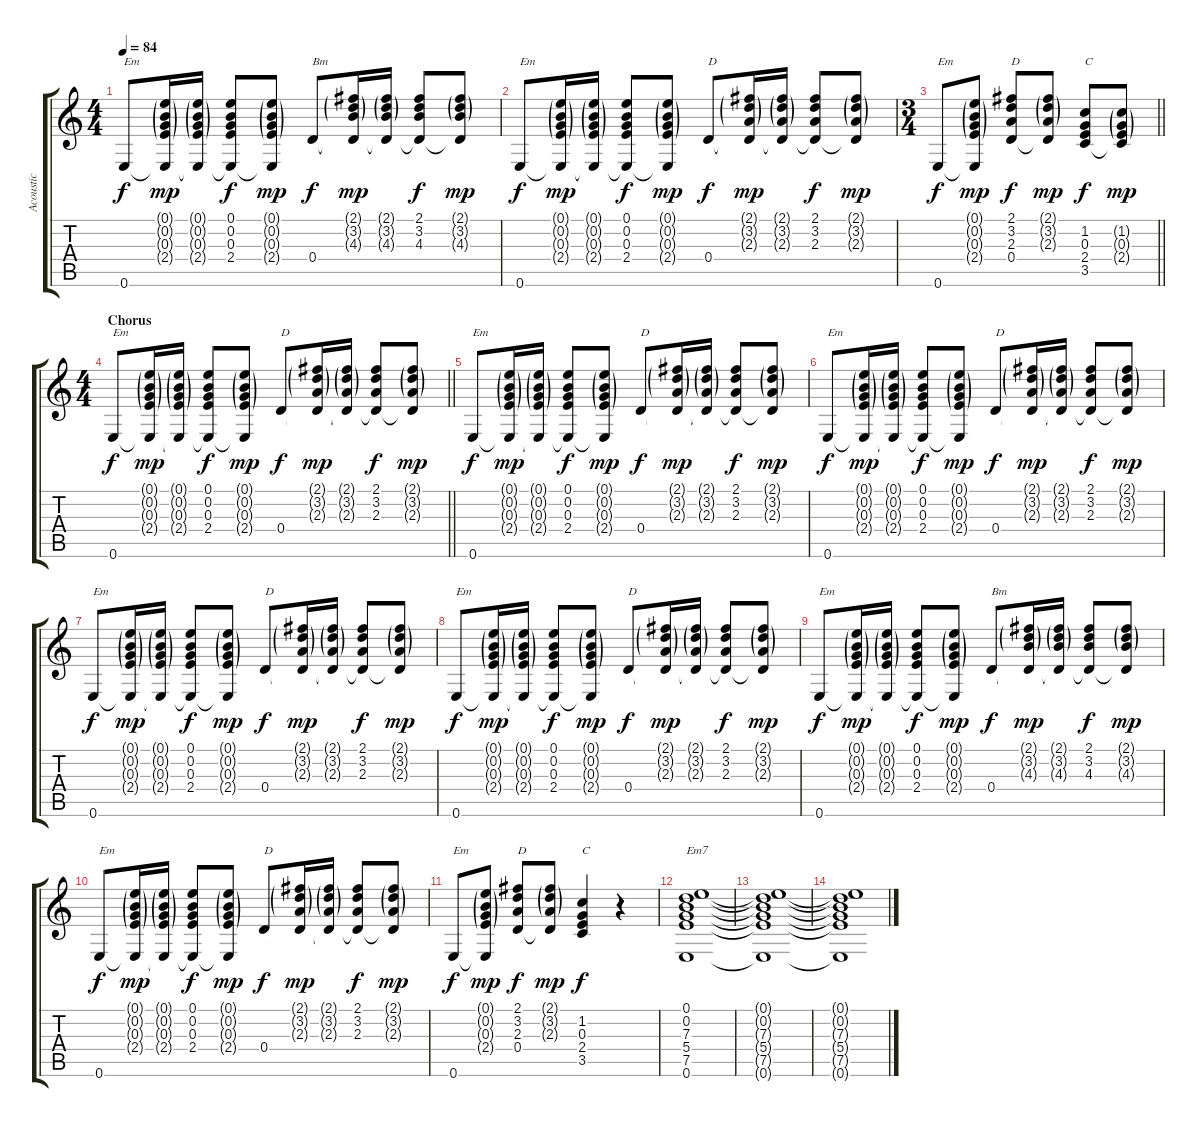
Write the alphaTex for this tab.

\track ("Acoustic" "Acoustic") {instrument acousticguitarsteel}
\staff {score tabs}
\tuning (E4 B3 G3 D3 A2 E2) {hide}
\ts (4 4)
\tempo 84
\clef g2
\ks c
0.6.8{txt "Em" dy f} (0.1{g} 0.2{g} 0.3{g} 2.4{g} 0.6{t}).16{dy mp} (0.1{g} 0.2{g} 0.3{g} 2.4{g} 0.6{t}).16 (0.1 0.2 0.3 2.4 0.6{t}).8{dy f} (0.1{g} 0.2{g} 0.3{g} 2.4{g} 0.6{t}).8{dy mp} 0.4.8{txt "Bm" dy f} (2.1{g} 3.2{g} 4.3{g} 0.4{t}).16{dy mp} (2.1{g} 3.2{g} 4.3{g} 0.4{t}).16 (2.1 3.2 4.3 0.4{t}).8{dy f} (2.1{g} 3.2{g} 4.3{g} 0.4{t}).8{dy mp} |
0.6.8{txt "Em" dy f} (0.1{g} 0.2{g} 0.3{g} 2.4{g} 0.6{t}).16{dy mp} (0.1{g} 0.2{g} 0.3{g} 2.4{g} 0.6{t}).16 (0.1 0.2 0.3 2.4 0.6{t}).8{dy f} (0.1{g} 0.2{g} 0.3{g} 2.4{g} 0.6{t}).8{dy mp} 0.4.8{txt "D" dy f} (2.1{g} 3.2{g} 2.3{g} 0.4{t}).16{dy mp} (2.1{g} 3.2{g} 2.3{g} 0.4{t}).16 (2.1 3.2 2.3 0.4{t}).8{dy f} (2.1{g} 3.2{g} 2.3{g} 0.4{t}).8{dy mp} |
\ts (3 4)
\barLineRight lightlight
0.6.8{txt "Em" dy f} (0.1{g} 0.2{g} 0.3{g} 2.4{g} 0.6{t}).8{dy mp} (2.1 3.2 2.3 0.4).8{txt "D" dy f} (2.1{g} 3.2{g} 2.3{g} 0.4{t}).8{dy mp} (1.2 0.3 2.4 3.5).8{txt "C" dy f} (1.2{g} 0.3{g} 2.4{g} 3.5{t}).8{dy mp} |
\ts (4 4)
\section ("" "Chorus")
\barLineRight lightlight
0.6.8{txt "Em" dy f} (0.1{g} 0.2{g} 0.3{g} 2.4{g} 0.6{t}).16{dy mp} (0.1{g} 0.2{g} 0.3{g} 2.4{g} 0.6{t}).16 (0.1 0.2 0.3 2.4 0.6{t}).8{dy f} (0.1{g} 0.2{g} 0.3{g} 2.4{g} 0.6{t}).8{dy mp} 0.4.8{txt "D" dy f} (2.1{g} 3.2{g} 2.3{g} 0.4{t}).16{dy mp} (2.1{g} 3.2{g} 2.3{g} 0.4{t}).16 (2.1 3.2 2.3 0.4{t}).8{dy f} (2.1{g} 3.2{g} 2.3{g} 0.4{t}).8{dy mp} |
0.6.8{txt "Em" dy f} (0.1{g} 0.2{g} 0.3{g} 2.4{g} 0.6{t}).16{dy mp} (0.1{g} 0.2{g} 0.3{g} 2.4{g} 0.6{t}).16 (0.1 0.2 0.3 2.4 0.6{t}).8{dy f} (0.1{g} 0.2{g} 0.3{g} 2.4{g} 0.6{t}).8{dy mp} 0.4.8{txt "D" dy f} (2.1{g} 3.2{g} 2.3{g} 0.4{t}).16{dy mp} (2.1{g} 3.2{g} 2.3{g} 0.4{t}).16 (2.1 3.2 2.3 0.4{t}).8{dy f} (2.1{g} 3.2{g} 2.3{g} 0.4{t}).8{dy mp} |
0.6.8{txt "Em" dy f} (0.1{g} 0.2{g} 0.3{g} 2.4{g} 0.6{t}).16{dy mp} (0.1{g} 0.2{g} 0.3{g} 2.4{g} 0.6{t}).16 (0.1 0.2 0.3 2.4 0.6{t}).8{dy f} (0.1{g} 0.2{g} 0.3{g} 2.4{g} 0.6{t}).8{dy mp} 0.4.8{txt "D" dy f} (2.1{g} 3.2{g} 2.3{g} 0.4{t}).16{dy mp} (2.1{g} 3.2{g} 2.3{g} 0.4{t}).16 (2.1 3.2 2.3 0.4{t}).8{dy f} (2.1{g} 3.2{g} 2.3{g} 0.4{t}).8{dy mp} |
0.6.8{txt "Em" dy f} (0.1{g} 0.2{g} 0.3{g} 2.4{g} 0.6{t}).16{dy mp} (0.1{g} 0.2{g} 0.3{g} 2.4{g} 0.6{t}).16 (0.1 0.2 0.3 2.4 0.6{t}).8{dy f} (0.1{g} 0.2{g} 0.3{g} 2.4{g} 0.6{t}).8{dy mp} 0.4.8{txt "D" dy f} (2.1{g} 3.2{g} 2.3{g} 0.4{t}).16{dy mp} (2.1{g} 3.2{g} 2.3{g} 0.4{t}).16 (2.1 3.2 2.3 0.4{t}).8{dy f} (2.1{g} 3.2{g} 2.3{g} 0.4{t}).8{dy mp} |
0.6.8{txt "Em" dy f} (0.1{g} 0.2{g} 0.3{g} 2.4{g} 0.6{t}).16{dy mp} (0.1{g} 0.2{g} 0.3{g} 2.4{g} 0.6{t}).16 (0.1 0.2 0.3 2.4 0.6{t}).8{dy f} (0.1{g} 0.2{g} 0.3{g} 2.4{g} 0.6{t}).8{dy mp} 0.4.8{txt "D" dy f} (2.1{g} 3.2{g} 2.3{g} 0.4{t}).16{dy mp} (2.1{g} 3.2{g} 2.3{g} 0.4{t}).16 (2.1 3.2 2.3 0.4{t}).8{dy f} (2.1{g} 3.2{g} 2.3{g} 0.4{t}).8{dy mp} |
0.6.8{txt "Em" dy f} (0.1{g} 0.2{g} 0.3{g} 2.4{g} 0.6{t}).16{dy mp} (0.1{g} 0.2{g} 0.3{g} 2.4{g} 0.6{t}).16 (0.1 0.2 0.3 2.4 0.6{t}).8{dy f} (0.1{g} 0.2{g} 0.3{g} 2.4{g} 0.6{t}).8{dy mp} 0.4.8{txt "Bm" dy f} (2.1{g} 3.2{g} 4.3{g} 0.4{t}).16{dy mp} (2.1{g} 3.2{g} 4.3{g} 0.4{t}).16 (2.1 3.2 4.3 0.4{t}).8{dy f} (2.1{g} 3.2{g} 4.3{g} 0.4{t}).8{dy mp} |
0.6.8{txt "Em" dy f} (0.1{g} 0.2{g} 0.3{g} 2.4{g} 0.6{t}).16{dy mp} (0.1{g} 0.2{g} 0.3{g} 2.4{g} 0.6{t}).16 (0.1 0.2 0.3 2.4 0.6{t}).8{dy f} (0.1{g} 0.2{g} 0.3{g} 2.4{g} 0.6{t}).8{dy mp} 0.4.8{txt "D" dy f} (2.1{g} 3.2{g} 2.3{g} 0.4{t}).16{dy mp} (2.1{g} 3.2{g} 2.3{g} 0.4{t}).16 (2.1 3.2 2.3 0.4{t}).8{dy f} (2.1{g} 3.2{g} 2.3{g} 0.4{t}).8{dy mp} |
0.6.8{txt "Em" dy f} (0.1{g} 0.2{g} 0.3{g} 2.4{g} 0.6{t}).8{dy mp} (2.1 3.2 2.3 0.4).8{txt "D" dy f} (2.1{g} 3.2{g} 2.3{g} 0.4{t}).8{dy mp} (1.2 0.3 2.4 3.5).4{txt "C" dy f} r.4 |
(0.1 0.2 7.3 5.4 7.5 0.6).1{txt "Em7"} |
(0.1{t} 0.2{t} 7.3{t} 5.4{t} 7.5{t} 0.6{t}).1 |
(0.1{t} 0.2{t} 7.3{t} 5.4{t} 7.5{t} 0.6{t}).1
